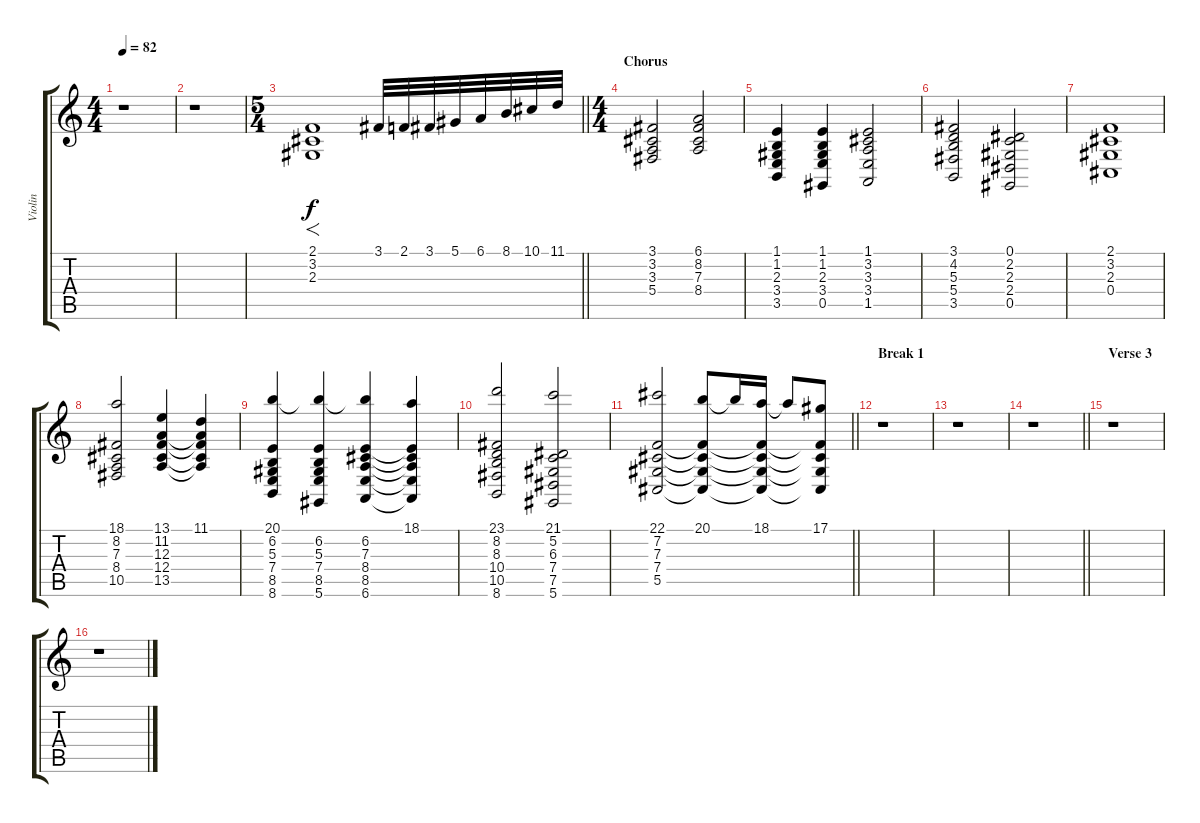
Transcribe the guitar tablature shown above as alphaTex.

\track ("Violin" "Violin") {instrument violin}
\staff {score tabs}
\tuning (Eb4 Bb3 Gb3 Db3 Ab2 Eb2) {hide}
\ts (4 4)
\tempo 82
\clef g2
\ks c
r.1{dy f} |
r.1 |
\ts (5 4)
\barLineRight lightlight
(2.1 3.2 2.3).1{f} 3.1.32 2.1.32 3.1.32 5.1.32 6.1.32 8.1.32 10.1.32 11.1.32 |
\ts (4 4)
\section ("" "Chorus")
(3.1 3.2 3.3 5.4).2 (6.1 8.2 7.3 8.4).2 |
(1.1 1.2 2.3 3.4 3.5).4 (1.1 1.2 2.3 3.4 0.5).4 (1.1 3.2 3.3 3.4 1.5).2 |
(3.1 4.2 5.3 5.4 3.5).2 (0.1 2.2 2.3 2.4 0.5).2 |
(2.1 3.2 2.3 0.4).1 |
(18.1 8.2 7.3 8.4 10.5).2 (13.1 11.2 12.3 12.4 13.5).4 (11.1 11.2{t} 12.3{t} 12.4{t} 13.5{t}).4 |
(20.1 6.2 5.3 7.4 8.5 8.6).4 (20.1{t} 6.2 5.3 7.4 8.5 5.6).4 (20.1{t} 6.2 7.3 8.4 8.5 6.6).4 (18.1 6.2{t} 7.3{t} 8.4{t} 8.5{t} 6.6{t}).4 |
(23.1 8.2 8.3 10.4 10.5 8.6).2 (21.1 5.2 6.3 7.4 7.5 5.6).2 |
\barLineRight lightlight
(22.1 7.2 7.3 7.4 5.5).2 (20.1 7.2{t} 7.3{t} 7.4{t} 5.5{t}).8 20.1{t}.16 (18.1 7.2{t} 7.3{t} 7.4{t} 5.5{t}).16 18.1{t}.8 (17.1 7.2{t} 7.3{t} 7.4{t} 5.5{t}).8 |
\section ("" "Break 1")
r.1 |
r.1 |
\barLineRight lightlight
r.1 |
\section ("" "Verse 3")
r.1 |
r.1
